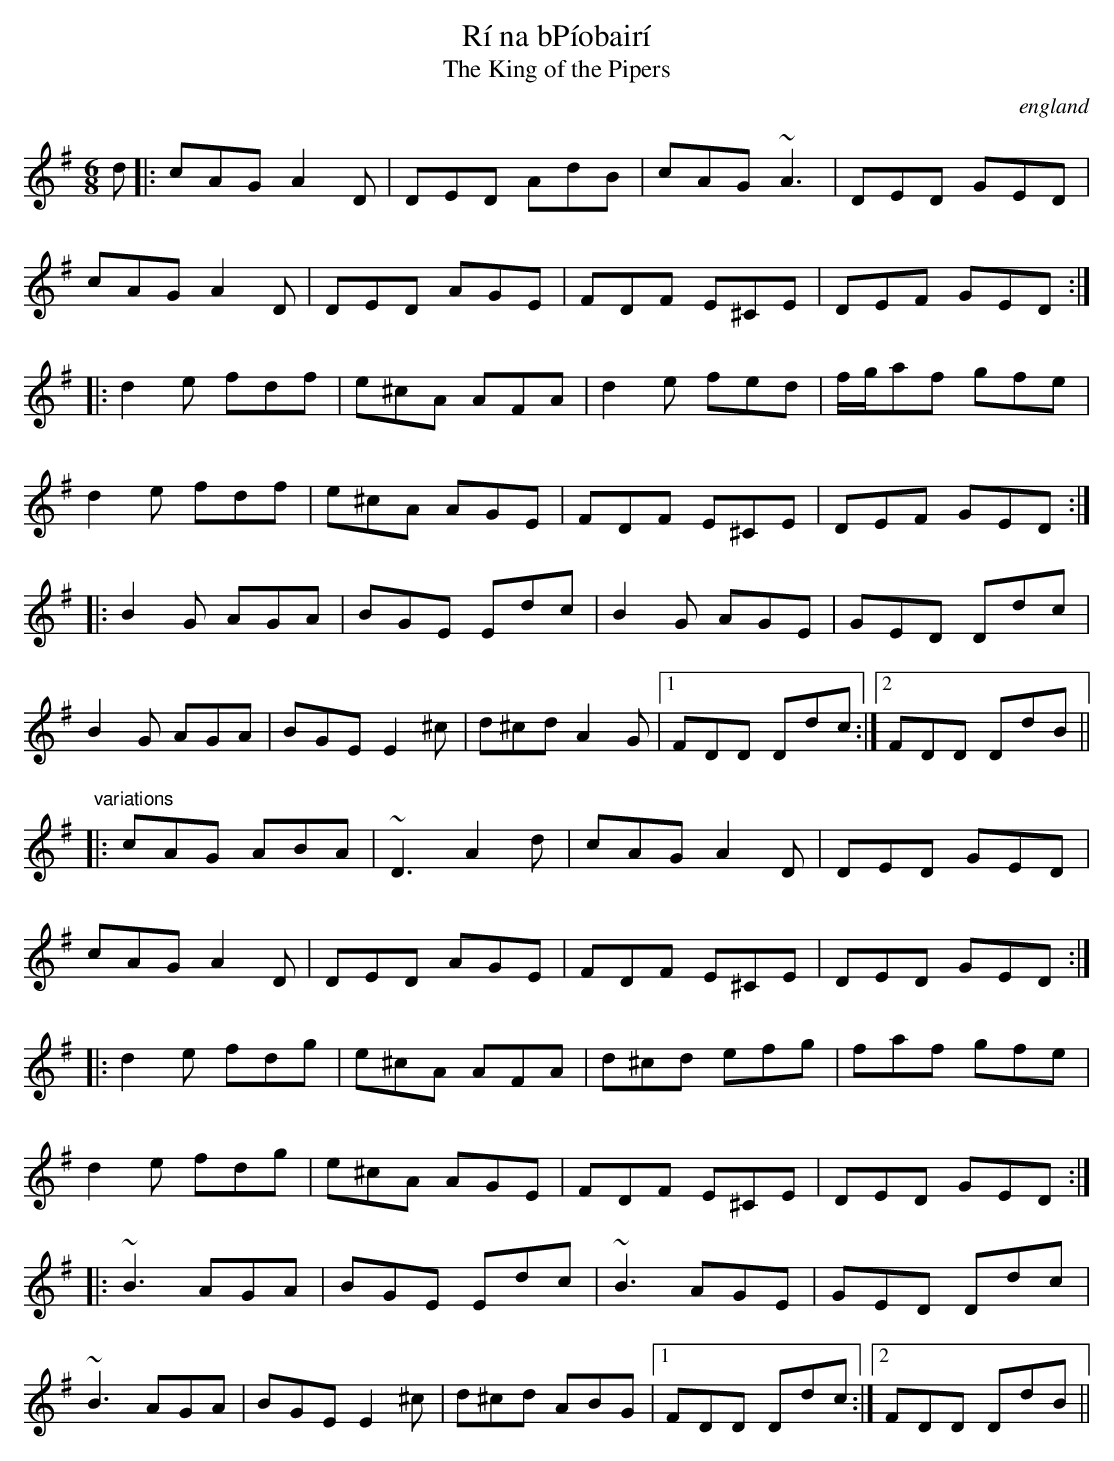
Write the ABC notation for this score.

X:1
T:R\'i na bP\'iobair\'i
T:King of the Pipers, The
O:england
M:6/8
K:Dmix
d|:cAG A2D|DED AdB|cAG ~A3|DED GED|
cAG A2D|DED AGE|FDF E^CE|DEF GED:|
|:d2e fdf|e^cA AFA|d2e fed|f/g/af gfe|
d2e fdf|e^cA AGE|FDF E^CE|DEF GED:|
|:B2G AGA|BGE Edc|B2G AGE|GED Ddc|
B2G AGA|BGE E2^c|d^cd A2G|1 FDD Ddc:|2 FDD DdB||
"variations"
|:cAG ABA|~D3 A2d|cAG A2D|DED GED|
cAG A2D|DED AGE|FDF E^CE|DED GED:|
|:d2e fdg|e^cA AFA|d^cd efg|faf gfe|
d2e fdg|e^cA AGE|FDF E^CE|DED GED:|
|:~B3 AGA|BGE Edc|~B3 AGE|GED Ddc|
~B3 AGA|BGE E2^c|d^cd ABG|1 FDD Ddc:|2 FDD DdB||
